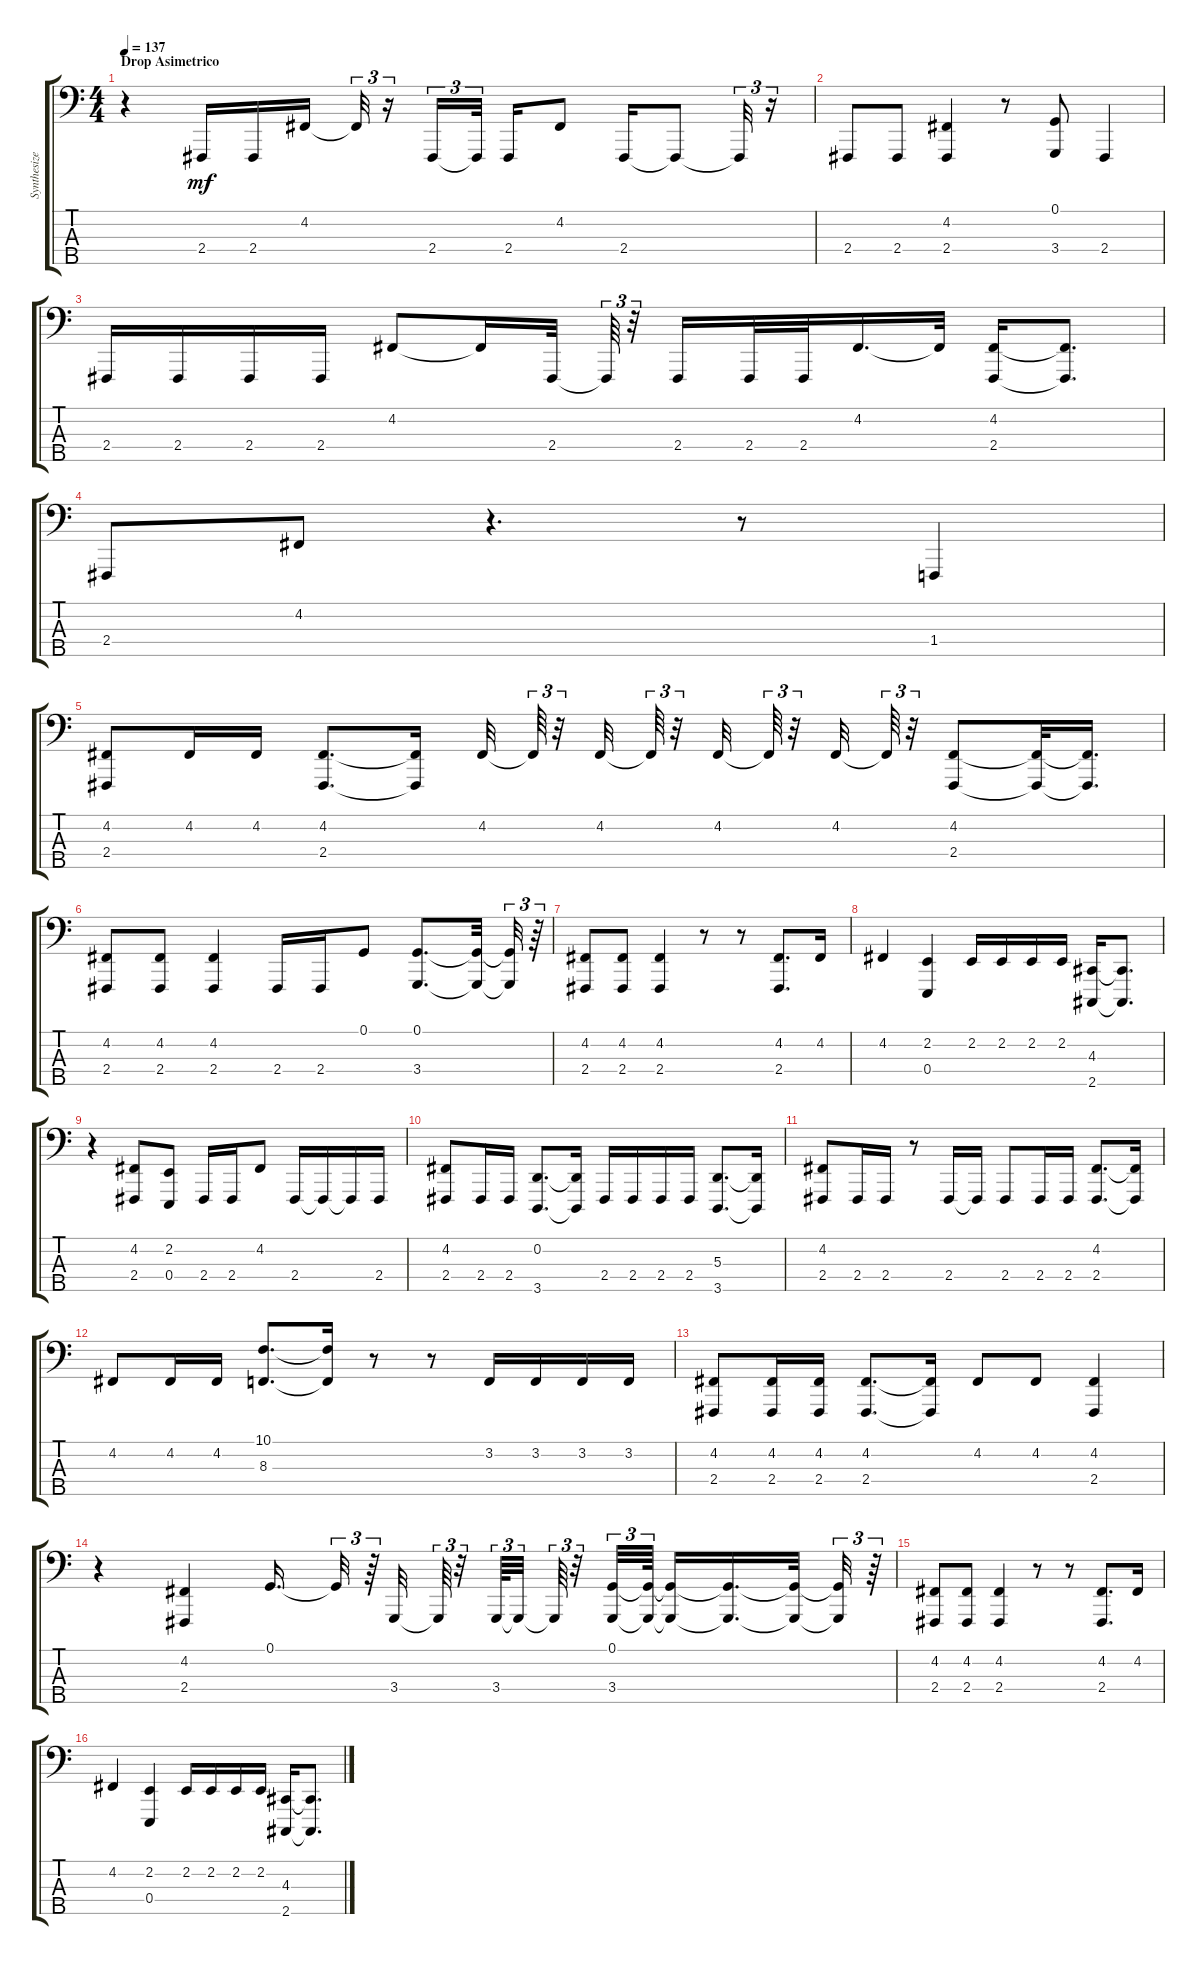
\track ("Synthesizer" "Synthesize") {instrument pad6metallic}
\staff {score tabs}
\tuning (G2 D2 A1 E1 B0) {hide}
\ts (4 4)
\section ("" "Drop Asimetrico")
\tempo 137
\clef f4
\ks c
r.4{dy mf} 2.4.16 2.4.16 4.2.16 4.2{t}.32{tu (3 2)} r.16{tu (3 2)} 2.4.16{tu (3 2)} 2.4{t}.32{tu (3 2)} 2.4.16 4.2.8 2.4.16 2.4{t}.8 2.4{t}.32{tu (3 2)} r.16{tu (3 2)} |
2.4.8 2.4.8 (4.2 2.4).4 r.8 (0.1 3.4).8 2.4.4 |
2.4.16 2.4.16 2.4.16 2.4.16 4.2.8 4.2{t}.16 2.4.32 2.4{t}.64{tu (3 2)} r.32{tu (3 2)} 2.4.16 2.4.32 2.4.32 4.2.16{d} 4.2{t}.32 (4.2 2.4).16 (4.2{t} 2.4{t}).8{d} |
2.4.8 4.2.8 r.4{d} r.8 1.4.4 |
(4.2 2.4).8 4.2.16 4.2.16 (4.2 2.4).8{d} (4.2{t} 2.4{t}).16 4.2.32 4.2{t}.64{tu (3 2)} r.32{tu (3 2)} 4.2.32 4.2{t}.64{tu (3 2)} r.32{tu (3 2)} 4.2.32 4.2{t}.64{tu (3 2)} r.32{tu (3 2)} 4.2.32 4.2{t}.64{tu (3 2)} r.32{tu (3 2)} (4.2 2.4).8 (4.2{t} 2.4{t}).32 (4.2{t} 2.4{t}).16{d} |
(4.2 2.4).8 (4.2 2.4).8 (4.2 2.4).4 2.4.16 2.4.16 0.1.8 (0.1 3.4).8{d} (0.1{t} 3.4{t}).32 (0.1{t} 3.4{t}).32{tu (3 2)} r.64{tu (3 2)} |
(4.2 2.4).8 (4.2 2.4).8 (4.2 2.4).4 r.8 r.8 (4.2 2.4).8{d} 4.2.16 |
4.2.4 (2.2 0.4).4 2.2.16 2.2.16 2.2.16 2.2.16 (4.3 2.5).16 (4.3{t} 2.5{t}).8{d} |
r.4 (4.2 2.4).8 (2.2 0.4).8 2.4.16 2.4.16 4.2.8 2.4.16 2.4{t}.16 2.4{t}.16 2.4.16 |
(4.2 2.4).8 2.4.16 2.4.16 (0.2 3.5).8{d} (0.2{t} 3.5{t}).16 2.4.16 2.4.16 2.4.16 2.4.16 (5.3 3.5).8{d} (5.3{t} 3.5{t}).16 |
(4.2 2.4).8 2.4.16 2.4.16 r.8 2.4.16 2.4{t}.16 2.4.8 2.4.16 2.4.16 (4.2 2.4).8{d} (4.2{t} 2.4{t}).16 |
4.2.8 4.2.16 4.2.16 (10.1 8.3).8{d} (10.1{t} 8.3{t}).16 r.8 r.8 3.2.16 3.2.16 3.2.16 3.2.16 |
(4.2 2.4).8 (4.2 2.4).16 (4.2 2.4).16 (4.2 2.4).8{d} (4.2{t} 2.4{t}).16 4.2.8 4.2.8 (4.2 2.4).4 |
r.4 (4.2 2.4).4 0.1.16{d} 0.1{t}.32{tu (3 2)} r.64{tu (3 2)} 3.4.32 3.4{t}.64{tu (3 2)} r.32{tu (3 2)} 3.4.64{tu (3 2)} 3.4{t}.32{tu (3 2)} 3.4{t}.64{tu (3 2)} r.32{tu (3 2)} (0.1 3.4).32{tu (3 2)} (0.1{t} 3.4{t}).64{tu (3 2)} (0.1{t} 3.4{t}).16 (0.1{t} 3.4{t}).16{d} (0.1{t} 3.4{t}).32 (0.1{t} 3.4{t}).32{tu (3 2)} r.64{tu (3 2)} |
(4.2 2.4).8 (4.2 2.4).8 (4.2 2.4).4 r.8 r.8 (4.2 2.4).8{d} 4.2.16 |
4.2.4 (2.2 0.4).4 2.2.16 2.2.16 2.2.16 2.2.16 (4.3 2.5).16 (4.3{t} 2.5{t}).8{d}
